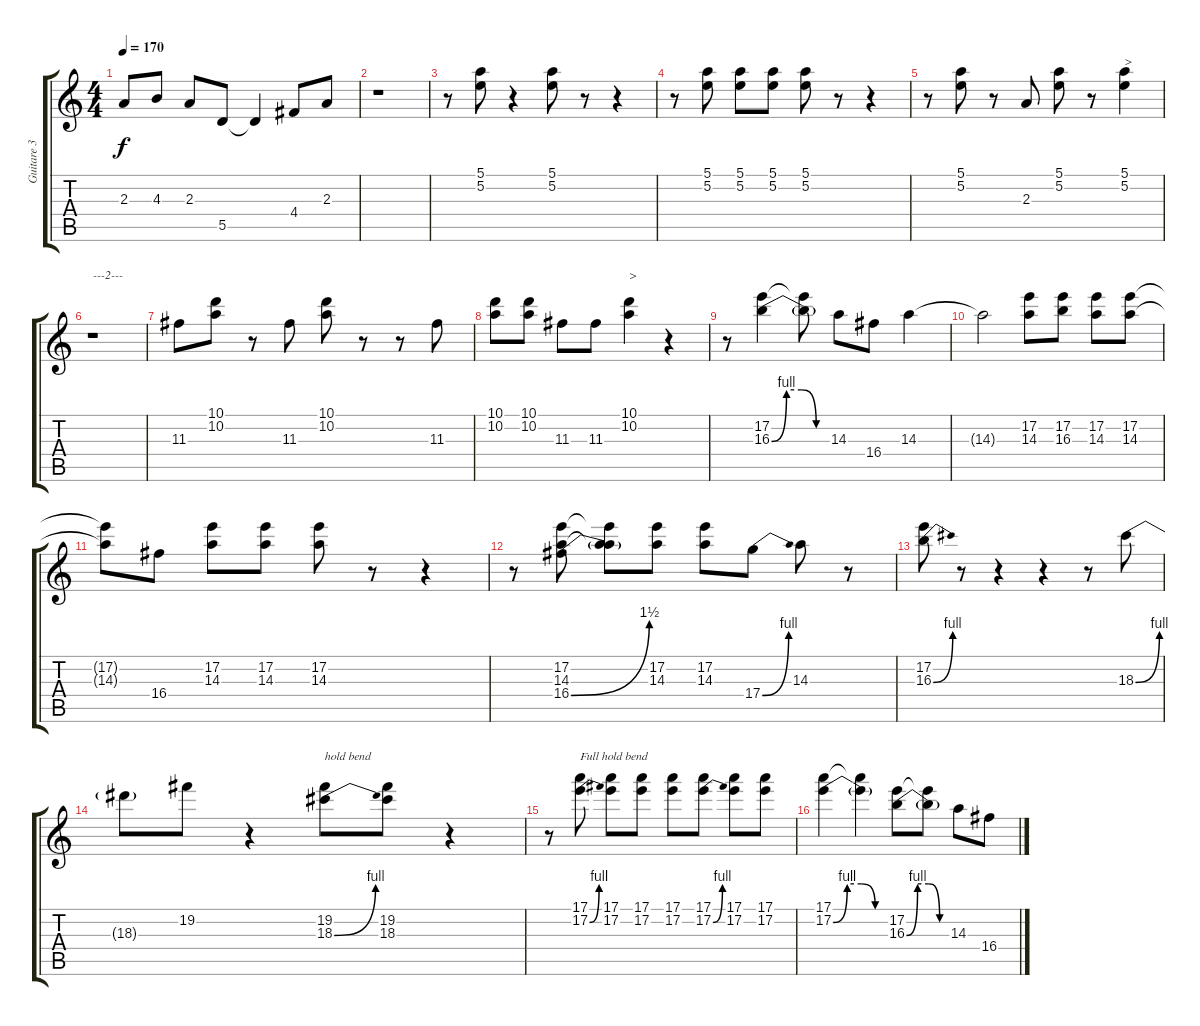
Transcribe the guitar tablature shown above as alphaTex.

\track ("Guitare 3 electric/crunch" "Guitare 3 ") {instrument overdrivenguitar}
\staff {score tabs}
\tuning (E4 B3 G3 D3 A2 E2) {hide}
\ts (4 4)
\tempo 170
\clef g2
\ks c
2.3.8{dy f} 4.3.8 2.3.8 5.5.8 5.5{t}.4 4.4.8 2.3.8 |
r.1 |
r.8 (5.1 5.2).8 r.4 (5.1 5.2).8 r.8 r.4 |
r.8 (5.1 5.2).8 (5.1 5.2).8 (5.1 5.2).8 (5.1 5.2).8 r.8 r.4 |
r.8 (5.1 5.2).8 r.8 2.3.8 (5.1 5.2).8 r.8 (5.1 5.2).4{txt ">"} |
r.1{txt "---2---"} |
11.3.8 (10.1 10.2).8 r.8 11.3.8 (10.1 10.2).8 r.8 r.8 11.3.8 |
(10.1 10.2).8 (10.1 10.2).8 11.3.8 11.3.8 (10.1 10.2).4{txt ">"} r.4 |
r.8 (17.2 16.3{be (custom 0 0 15 4 30 4 45 0 60 0)}).4 (17.2{t} 16.3{t}).8 14.3.8 16.4.8 14.3.4 |
14.3{t}.2 (17.2 14.3).8 (17.2 16.3).8 (17.2 14.3).8 (17.2 14.3).8 |
(17.2{t} 14.3{t}).8 16.4.8 (17.2 14.3).8 (17.2 14.3).8 (17.2 14.3).8 r.8 r.4 |
r.8 (17.2 14.3 16.4{be (bend 0 0 60 6)}).8 (17.2{t} 14.3{t} 16.4{t}).8 (17.2 14.3).8 (17.2 14.3).8 17.4{be (bend 0 0 60 4)}.8 14.3.8 r.8 |
(17.2 16.3{be (bend 0 0 60 4)}).8 r.8 r.4 r.4 r.8 18.3{be (bend 0 0 60 4)}.8 |
18.3{t}.8 19.2.8 r.4 (19.2 18.3{be (bend 0 0 60 4)}).8{txt "hold bend"} (19.2 18.3).8 r.4 |
r.8 (17.1 17.2{be (bend 0 0 60 4)}).8{txt "Full hold bend"} (17.1 17.2).8 (17.1 17.2).8 (17.1 17.2).8 (17.1 17.2{be (bend 0 0 60 4)}).8 (17.1 17.2).8 (17.1 17.2).8 |
(17.1 17.2{be (custom 0 0 15 4 30 4 45 0 60 0)}).4 (17.1{t} 17.2{t}).4 (17.2 16.3{be (custom 0 0 15 4 30 4 45 0 60 0)}).8 (17.2{t} 16.3{t}).8 14.3.8 16.4.8
